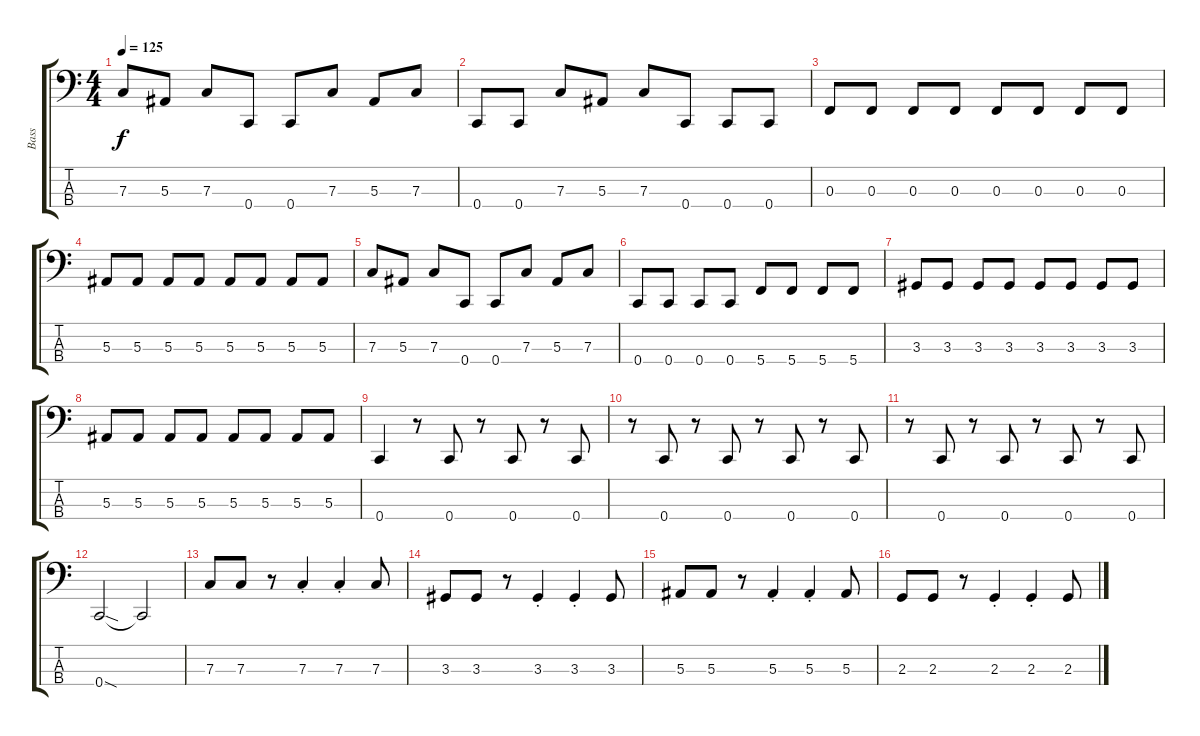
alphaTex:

\track ("Bass" "Bass") {instrument electricbasspick}
\staff {score tabs}
\tuning (Eb2 Bb1 F1 C1) {hide}
\ts (4 4)
\tempo 125
\clef f4
\ks c
7.3.8{dy f} 5.3.8 7.3.8 0.4.8 0.4.8 7.3.8 5.3.8 7.3.8 |
0.4.8 0.4.8 7.3.8 5.3.8 7.3.8 0.4.8 0.4.8 0.4.8 |
0.3.8 0.3.8 0.3.8 0.3.8 0.3.8 0.3.8 0.3.8 0.3.8 |
5.3.8 5.3.8 5.3.8 5.3.8 5.3.8 5.3.8 5.3.8 5.3.8 |
7.3.8 5.3.8 7.3.8 0.4.8 0.4.8 7.3.8 5.3.8 7.3.8 |
0.4.8 0.4.8 0.4.8 0.4.8 5.4.8 5.4.8 5.4.8 5.4.8 |
3.3.8 3.3.8 3.3.8 3.3.8 3.3.8 3.3.8 3.3.8 3.3.8 |
5.3.8 5.3.8 5.3.8 5.3.8 5.3.8 5.3.8 5.3.8 5.3.8 |
0.4.4 r.8 0.4.8 r.8 0.4.8 r.8 0.4.8 |
r.8 0.4.8 r.8 0.4.8 r.8 0.4.8 r.8 0.4.8 |
r.8 0.4.8 r.8 0.4.8 r.8 0.4.8 r.8 0.4.8 |
0.4{sod}.2 0.4{t}.2 |
7.3.8 7.3.8 r.8 7.3{st}.4 7.3{st}.4 7.3.8 |
3.3.8 3.3.8 r.8 3.3{st}.4 3.3{st}.4 3.3.8 |
5.3.8 5.3.8 r.8 5.3{st}.4 5.3{st}.4 5.3.8 |
2.3.8 2.3.8 r.8 2.3{st}.4 2.3{st}.4 2.3.8
